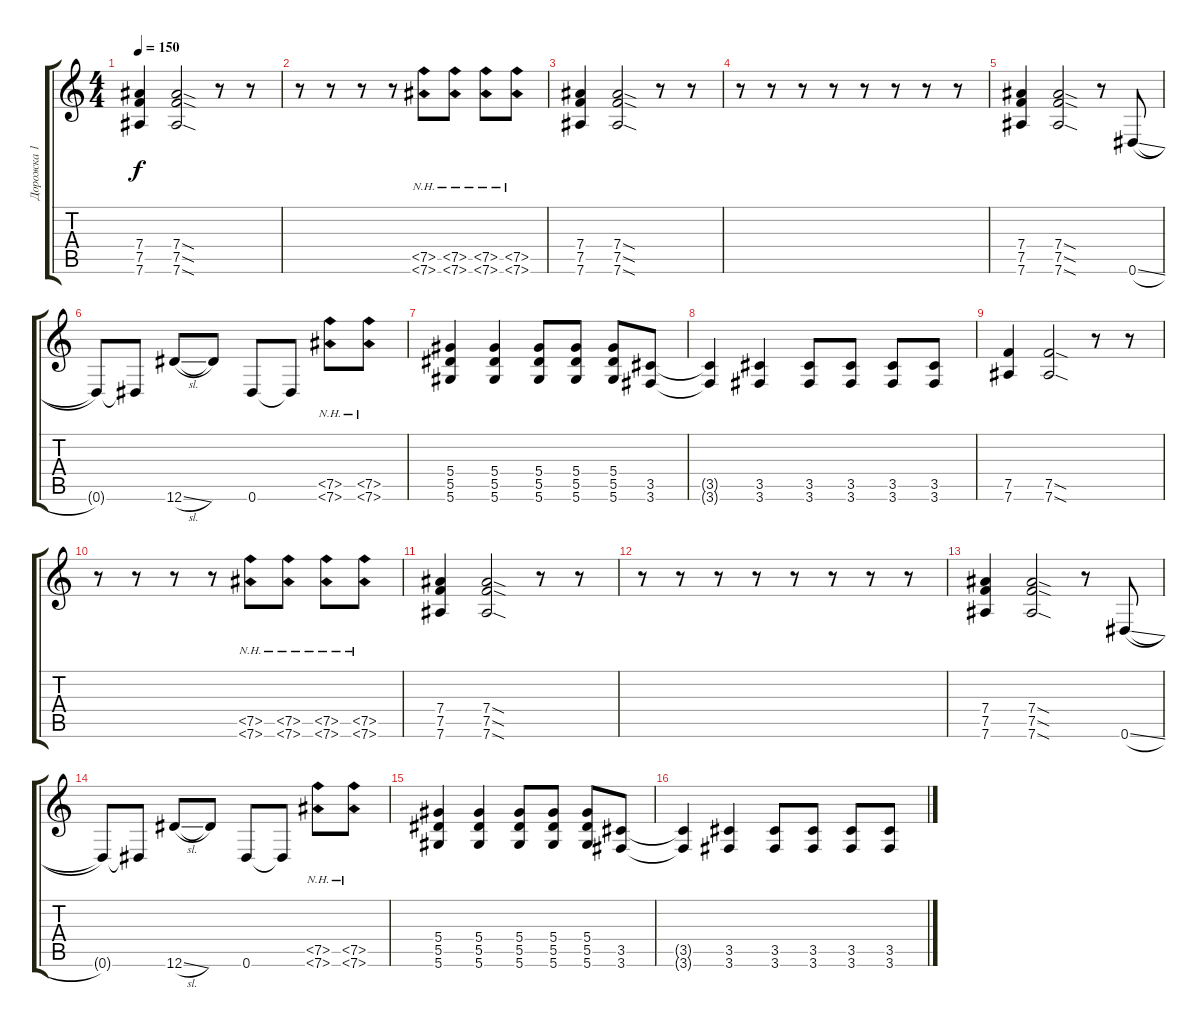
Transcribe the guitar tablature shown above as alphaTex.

\track ("Дорожка 1" "Дорожка 1") {instrument distortionguitar}
\staff {score tabs}
\tuning (F4 C4 Ab3 Eb3 Bb2 Eb2) {hide}
\ts (4 4)
\tempo 150
\clef g2
\ks c
(7.4 7.5 7.6).4{dy f instrument distortionguitar} (7.4{sod} 7.5{sod} 7.6{sod}).2 r.8 r.8 |
r.8 r.8 r.8 r.8 (7.5{nh} 7.6{nh}).8 (7.5{nh} 7.6{nh}).8 (7.5{nh} 7.6{nh}).8 (7.5{nh} 7.6{nh}).8 |
(7.4 7.5 7.6).4 (7.4{sod} 7.5{sod} 7.6{sod}).2 r.8 r.8 |
r.8 r.8 r.8 r.8 r.8 r.8 r.8 r.8 |
(7.4 7.5 7.6).4 (7.4{sod} 7.5{sod} 7.6{sod}).2 r.8 0.6{sl}.8 |
0.6{t}.8 0.6{t}.8 12.6{sl}.8 12.6{t}.8 0.6.8 0.6{t}.8 (7.5{nh} 7.6{nh}).8 (7.5{nh} 7.6{nh}).8 |
(5.4 5.5 5.6).4 (5.4 5.5 5.6).4 (5.4 5.5 5.6).8 (5.4 5.5 5.6).8 (5.4 5.5 5.6).8 (3.5 3.6).8 |
(3.5{t} 3.6{t}).4 (3.5 3.6).4 (3.5 3.6).8 (3.5 3.6).8 (3.5 3.6).8 (3.5 3.6).8 |
(7.5 7.6).4 (7.5{sod} 7.6{sod}).2 r.8 r.8 |
r.8 r.8 r.8 r.8 (7.5{nh} 7.6{nh}).8 (7.5{nh} 7.6{nh}).8 (7.5{nh} 7.6{nh}).8 (7.5{nh} 7.6{nh}).8 |
(7.4 7.5 7.6).4 (7.4{sod} 7.5{sod} 7.6{sod}).2 r.8 r.8 |
r.8 r.8 r.8 r.8 r.8 r.8 r.8 r.8 |
(7.4 7.5 7.6).4 (7.4{sod} 7.5{sod} 7.6{sod}).2 r.8 0.6{sl}.8 |
0.6{t}.8 0.6{t}.8 12.6{sl}.8 12.6{t}.8 0.6.8 0.6{t}.8 (7.5{nh} 7.6{nh}).8 (7.5{nh} 7.6{nh}).8 |
(5.4 5.5 5.6).4 (5.4 5.5 5.6).4 (5.4 5.5 5.6).8 (5.4 5.5 5.6).8 (5.4 5.5 5.6).8 (3.5 3.6).8 |
(3.5{t} 3.6{t}).4 (3.5 3.6).4 (3.5 3.6).8 (3.5 3.6).8 (3.5 3.6).8 (3.5 3.6).8
